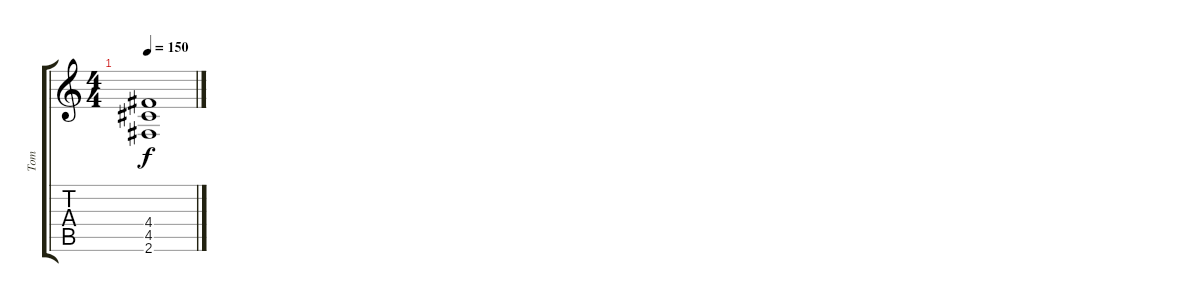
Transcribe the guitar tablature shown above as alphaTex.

\track ("Tom" "Tom") {instrument electricguitarmuted}
\staff {score tabs}
\tuning (E4 B3 G3 D3 A2 E2) {hide}
\ts (4 4)
\tempo 150
\clef g2
\ks c
(4.4 4.5 2.6).1{dy f}
